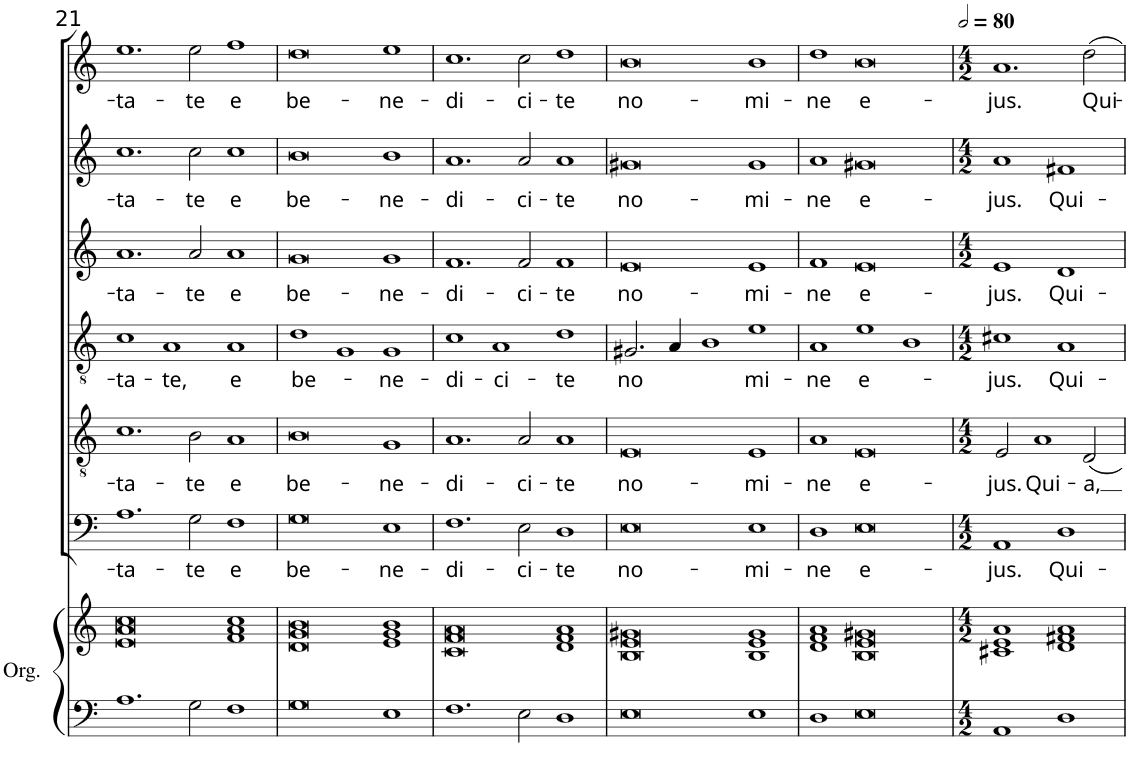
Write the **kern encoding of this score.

**kern	**kern	**kern	**text	**kern	**text	**kern	**text	**kern	**text	**kern	**text	**kern	**text
*part7	*part7	*part6	*part6	*part5	*part5	*part4	*part4	*part3	*part3	*part2	*part2	*part1	*part1
*staff8	*staff7	*staff6	*staff6	*staff5	*staff5	*staff4	*staff4	*staff3	*staff3	*staff2	*staff2	*staff1	*staff1
*I"Orgue	*	*I"Basso	*	*I"Tenore sec.	*	*I"Quinto	*	*I"Alto	*	*I"Canto Sec.	*	*I"Canto primo	*
*I'Org.	*	*	*	*	*	*	*	*	*	*	*	*	*
!!LO:PB:g=z
*clefF4	*clefG2	*clefF4	*	*clefGv2	*	*clefGv2	*	*clefG2	*	*clefG2	*	*clefG2	*
*k[]	*k[]	*k[]	*	*k[]	*	*k[]	*	*k[]	*	*k[]	*	*k[]	*
*M3/1	*M3/1	*M3/1	*	*M3/1	*	*M3/1	*	*M3/1	*	*M3/1	*	*M3/1	*
=21	=21	=21	=21	=21	=21	=21	=21	=21	=21	=21	=21	=21	=21
!	!	!	!LO:LY:b	!	!LO:LY:b	!	!LO:LY:b	!	!LO:LY:b	!	!LO:LY:b	!	!LO:LY:b
1.A	0e 0a 0cc	1.A	-ta-	1.c	-ta-	1c	-ta-	1.a	-ta-	1.cc	-ta-	1.ee	-ta-
!	!	!	!	!	!	!	!LO:LY:b	!	!	!	!	!	!
.	.	.	.	.	.	1A	-te,	.	.	.	.	.	.
!	!	!	!LO:LY:b	!	!LO:LY:b	!	!	!	!LO:LY:b	!	!LO:LY:b	!	!LO:LY:b
2G\	.	2G\	-te	2B\	-te	.	.	2a/	-te	2cc\	-te	2ee\	-te
!	!	!	!LO:LY:b	!	!LO:LY:b	!	!LO:LY:b	!	!LO:LY:b	!	!LO:LY:b	!	!LO:LY:b
1F	1f 1a 1cc	1F	e	1A	e	1A	e	1a	e	1cc	e	1ff	e
=22	=22	=22	=22	=22	=22	=22	=22	=22	=22	=22	=22	=22	=22
!	!	!	!LO:LY:b	!	!LO:LY:b	!	!LO:LY:b	!	!LO:LY:b	!	!LO:LY:b	!	!LO:LY:b
0G	0d 0g 0b	0G	be-	0B	be-	1d	be-	0g	be-	0b	be-	0dd	be-
.	.	.	.	.	.	1G	.	.	.	.	.	.	.
!	!	!	!LO:LY:b	!	!LO:LY:b	!	!LO:LY:b	!	!LO:LY:b	!	!LO:LY:b	!	!LO:LY:b
1E	1e 1g 1b	1E	-ne-	1G	-ne-	1G	-ne-	1g	-ne-	1b	-ne-	1ee	-ne-
=23	=23	=23	=23	=23	=23	=23	=23	=23	=23	=23	=23	=23	=23
!	!	!	!LO:LY:b	!	!LO:LY:b	!	!LO:LY:b	!	!LO:LY:b	!	!LO:LY:b	!	!LO:LY:b
1.F	0c 0f 0a	1.F	-di-	1.A	-di-	1c	-di-	1.f	-di-	1.a	-di-	1.cc	-di-
!	!	!	!	!	!	!	!LO:LY:b	!	!	!	!	!	!
.	.	.	.	.	.	1A	-ci-	.	.	.	.	.	.
!	!	!	!LO:LY:b	!	!LO:LY:b	!	!	!	!LO:LY:b	!	!LO:LY:b	!	!LO:LY:b
2E\	.	2E\	-ci-	2A/	-ci-	.	.	2f/	-ci-	2a/	-ci-	2cc\	-ci-
!	!	!	!LO:LY:b	!	!LO:LY:b	!	!LO:LY:b	!	!LO:LY:b	!	!LO:LY:b	!	!LO:LY:b
1D	1d 1f 1a	1D	-te	1A	-te	1d	-te	1f	-te	1a	-te	1dd	-te
=24	=24	=24	=24	=24	=24	=24	=24	=24	=24	=24	=24	=24	=24
!	!	!	!LO:LY:b	!	!LO:LY:b	!	!LO:LY:b	!	!LO:LY:b	!	!LO:LY:b	!	!LO:LY:b
0E	0B 0e 0g#X	0E	no-	0E	no-	2.G#X/	no	0e	no-	0g#X	no-	0b	no-
.	.	.	.	.	.	4A/	.	.	.	.	.	.	.
.	.	.	.	.	.	1B	.	.	.	.	.	.	.
!	!	!	!LO:LY:b	!	!LO:LY:b	!	!LO:LY:b	!	!LO:LY:b	!	!LO:LY:b	!	!LO:LY:b
1E	1B 1e 1g#	1E	-mi-	1E	-mi-	1e	mi-	1e	-mi-	1g#	-mi-	1b	-mi-
=25	=25	=25	=25	=25	=25	=25	=25	=25	=25	=25	=25	=25	=25
!	!	!	!LO:LY:b	!	!LO:LY:b	!	!LO:LY:b	!	!LO:LY:b	!	!LO:LY:b	!	!LO:LY:b
1D	1d 1f 1a	1D	-­ne	1A	-­ne	1A	-­ne	1f	-­ne	1a	-­ne	1dd	-­ne
!	!	!	!LO:LY:b	!	!LO:LY:b	!	!LO:LY:b	!	!LO:LY:b	!	!LO:LY:b	!	!LO:LY:b
0E	0B 0e 0g#X	0E	e-	0E	e-	1e	e-	0e	e-	0g#X	e-	0b	e-
.	.	.	.	.	.	1B	.	.	.	.	.	.	.
=26	=26	=26	=26	=26	=26	=26	=26	=26	=26	=26	=26	=26	=26
*M4/2	*M4/2	*M4/2	*	*M4/2	*	*M4/2	*	*M4/2	*	*M4/2	*	*M4/2	*
*	*	*	*	*	*	*	*	*	*	*	*	*MM160	*
!	!	!	!LO:LY:b	!	!LO:LY:b	!	!LO:LY:b	!	!LO:LY:b	!	!LO:LY:b	!	!LO:LY:b
1AA	1c#X 1e 1a	1AA	-jus.	2E/	-jus.	1c#X	-jus.	1e	-jus.	1a	-jus.	1.a	-jus.
!	!	!	!	!	!LO:LY:b	!	!	!	!	!	!	!	!
.	.	.	.	1A	Qui-	.	.	.	.	.	.	.	.
!	!	!	!LO:LY:b	!	!	!	!LO:LY:b	!	!LO:LY:b	!	!LO:LY:b	!	!
1D	1d 1f#X 1a	1D	Qui-	.	.	1A	Qui-	1d	Qui-	1f#X	Qui-	.	.
!	!	!	!	!	!LO:LY:b	!	!	!	!	!	!	!	!LO:LY:b
.	.	.	.	2D/	-a,	.	.	.	.	.	.	2dd\	Qui-
=	=	=	=	=	=	=	=	=	=	=	=	=	=
*-	*-	*-	*-	*-	*-	*-	*-	*-	*-	*-	*-	*-	*-
